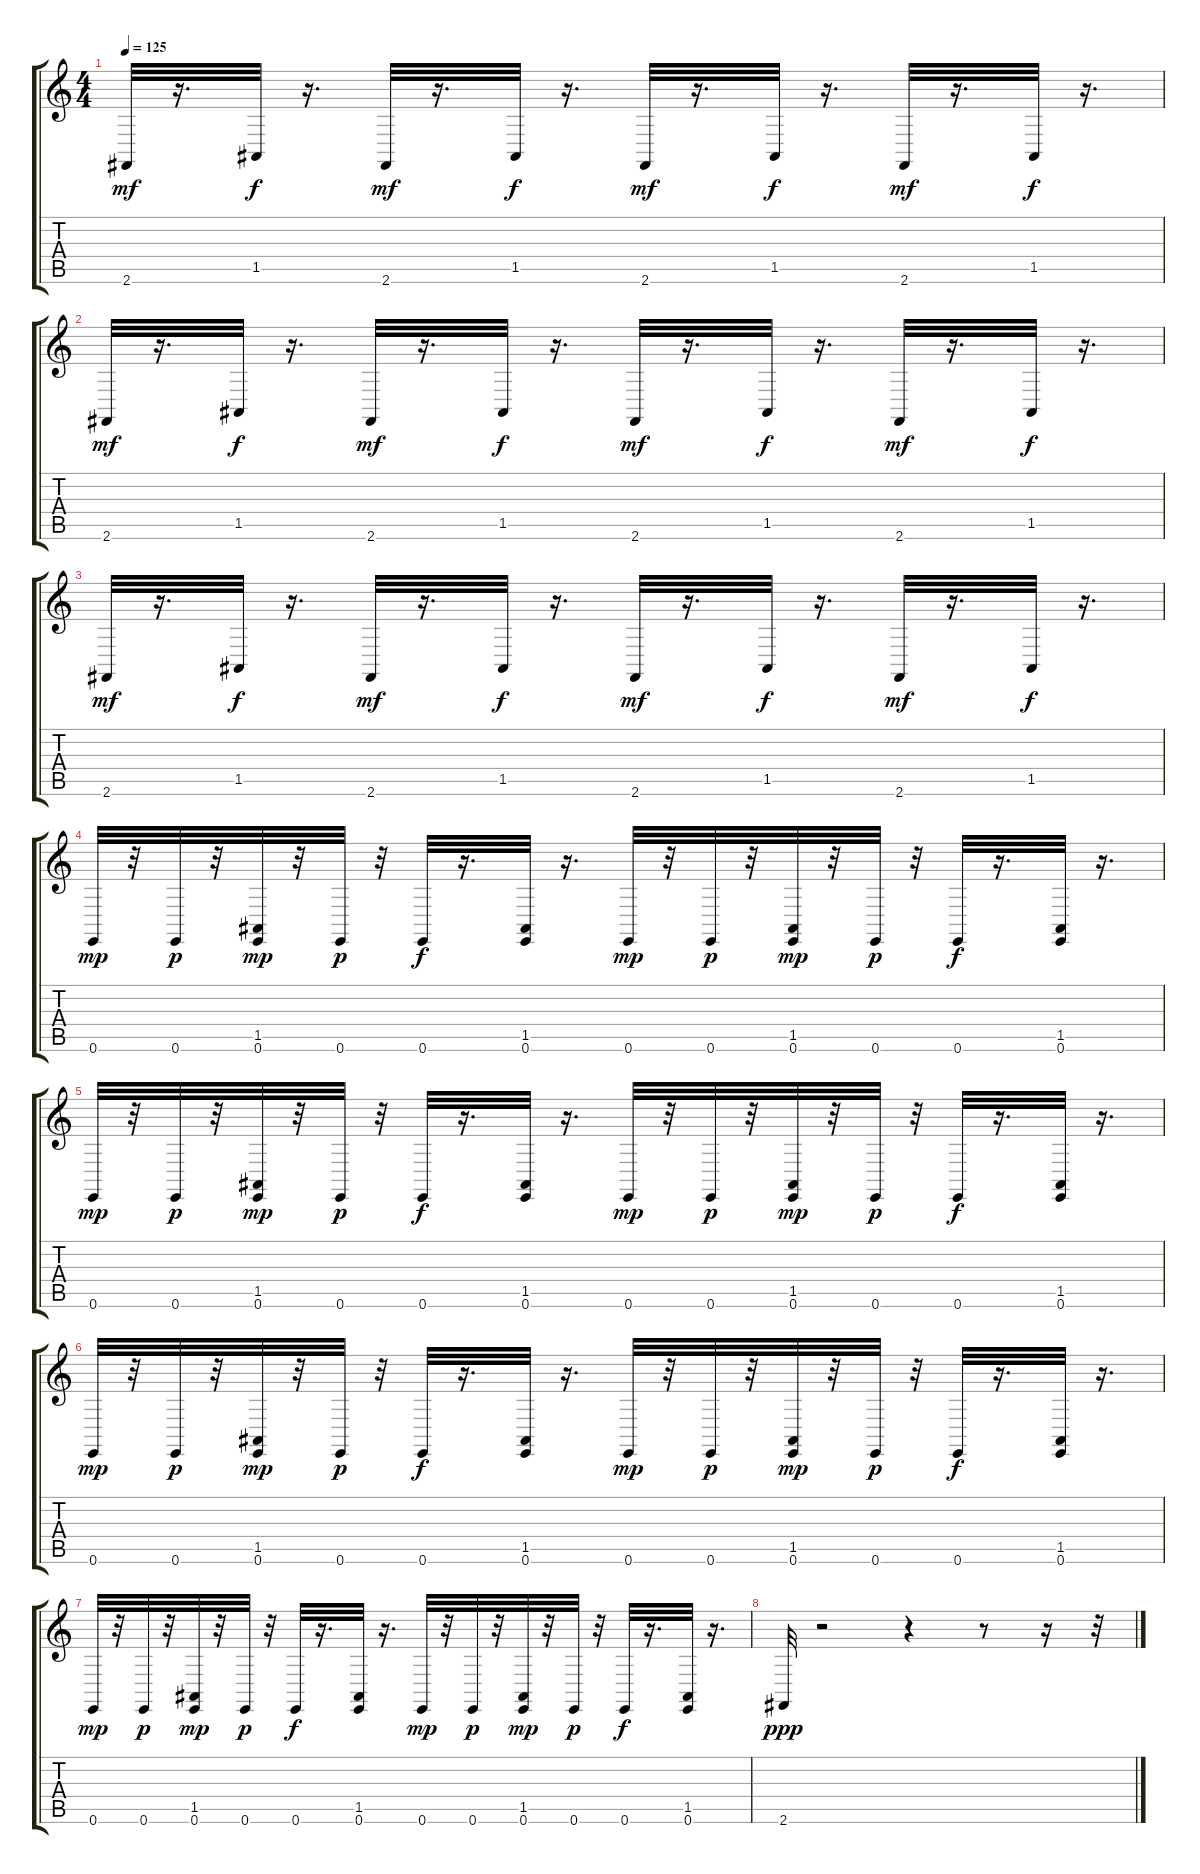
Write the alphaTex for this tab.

\track "" {instrument acousticgrandpiano}
\staff {score tabs}
\tuning (E4 B3 G3 D3 A2 E2) {hide}
\ts (4 4)
\tempo 125
\clef g2
\ks c
2.6.32{dy mf} r.16{d} 1.5.32{dy f} r.16{d} 2.6.32{dy mf} r.16{d} 1.5.32{dy f} r.16{d} 2.6.32{dy mf} r.16{d} 1.5.32{dy f} r.16{d} 2.6.32{dy mf} r.16{d} 1.5.32{dy f} r.16{d} |
2.6.32{dy mf} r.16{d} 1.5.32{dy f} r.16{d} 2.6.32{dy mf} r.16{d} 1.5.32{dy f} r.16{d} 2.6.32{dy mf} r.16{d} 1.5.32{dy f} r.16{d} 2.6.32{dy mf} r.16{d} 1.5.32{dy f} r.16{d} |
2.6.32{dy mf} r.16{d} 1.5.32{dy f} r.16{d} 2.6.32{dy mf} r.16{d} 1.5.32{dy f} r.16{d} 2.6.32{dy mf} r.16{d} 1.5.32{dy f} r.16{d} 2.6.32{dy mf} r.16{d} 1.5.32{dy f} r.16{d} |
0.6.32{dy mp} r.32 0.6.32{dy p} r.32 (1.5 0.6).32{dy mp} r.32 0.6.32{dy p} r.32 0.6.32{dy f} r.16{d} (1.5 0.6).32 r.16{d} 0.6.32{dy mp} r.32 0.6.32{dy p} r.32 (1.5 0.6).32{dy mp} r.32 0.6.32{dy p} r.32 0.6.32{dy f} r.16{d} (1.5 0.6).32 r.16{d} |
0.6.32{dy mp} r.32 0.6.32{dy p} r.32 (1.5 0.6).32{dy mp} r.32 0.6.32{dy p} r.32 0.6.32{dy f} r.16{d} (1.5 0.6).32 r.16{d} 0.6.32{dy mp} r.32 0.6.32{dy p} r.32 (1.5 0.6).32{dy mp} r.32 0.6.32{dy p} r.32 0.6.32{dy f} r.16{d} (1.5 0.6).32 r.16{d} |
0.6.32{dy mp} r.32 0.6.32{dy p} r.32 (1.5 0.6).32{dy mp} r.32 0.6.32{dy p} r.32 0.6.32{dy f} r.16{d} (1.5 0.6).32 r.16{d} 0.6.32{dy mp} r.32 0.6.32{dy p} r.32 (1.5 0.6).32{dy mp} r.32 0.6.32{dy p} r.32 0.6.32{dy f} r.16{d} (1.5 0.6).32 r.16{d} |
0.6.32{dy mp} r.32 0.6.32{dy p} r.32 (1.5 0.6).32{dy mp} r.32 0.6.32{dy p} r.32 0.6.32{dy f} r.16{d} (1.5 0.6).32 r.16{d} 0.6.32{dy mp} r.32 0.6.32{dy p} r.32 (1.5 0.6).32{dy mp} r.32 0.6.32{dy p} r.32 0.6.32{dy f} r.16{d} (1.5 0.6).32 r.16{d} |
2.6.32{dy ppp} r.2 r.4 r.8 r.16 r.32
